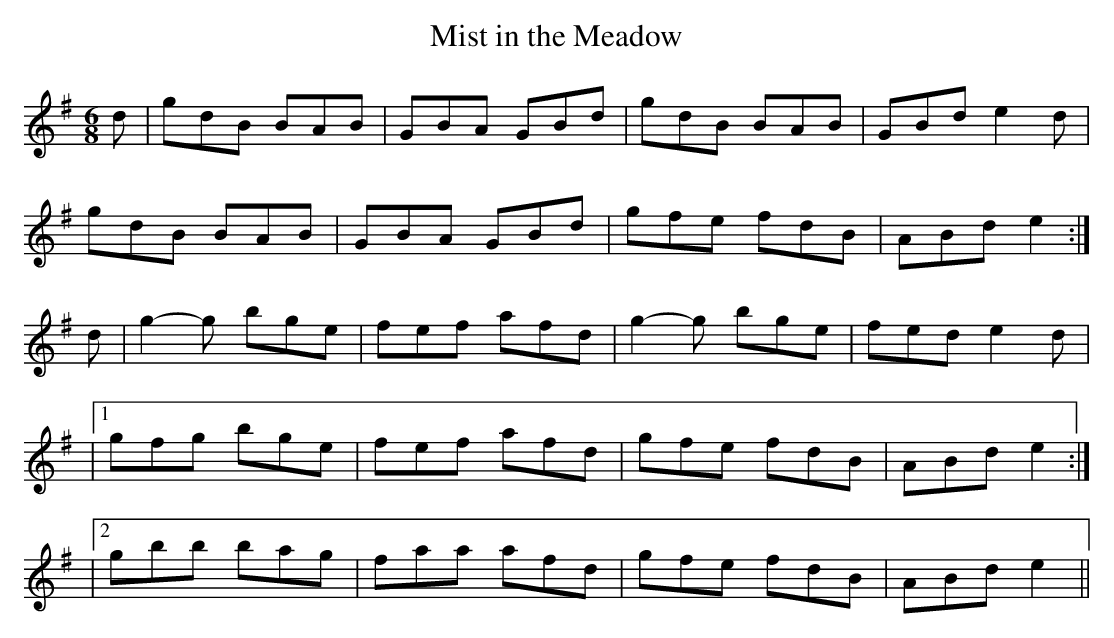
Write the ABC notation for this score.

X:1
T: Mist in the Meadow
M: 6/8
L: 1/8
K: G
d | gdB BAB | GBA GBd | gdB BAB | GBd e2 d |
gdB BAB | GBA GBd | gfe fdB | ABd e2 :|
d | g2-g bge | fef afd | g2-g bge | fed e2 d |
|1 gfg bge | fef afd | gfe fdB | sABd e2 :|
|2 gbb bag | faa afd | gfe fdB | ABd e2 ||
